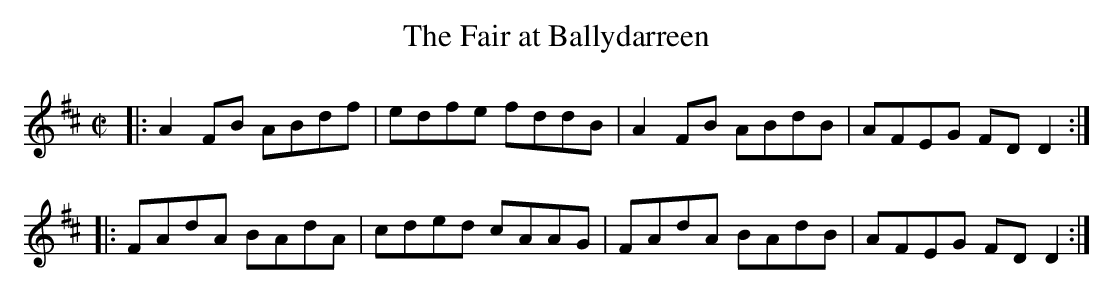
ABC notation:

X:1
T:Fair at Ballydarreen, The
M:C|
K:D
|: A2FB ABdf | edfe fddB | A2FB ABdB | AFEG FDD2 :|
|: FAdA BAdA | cded cAAG | FAdA BAdB | AFEG FDD2 :|
